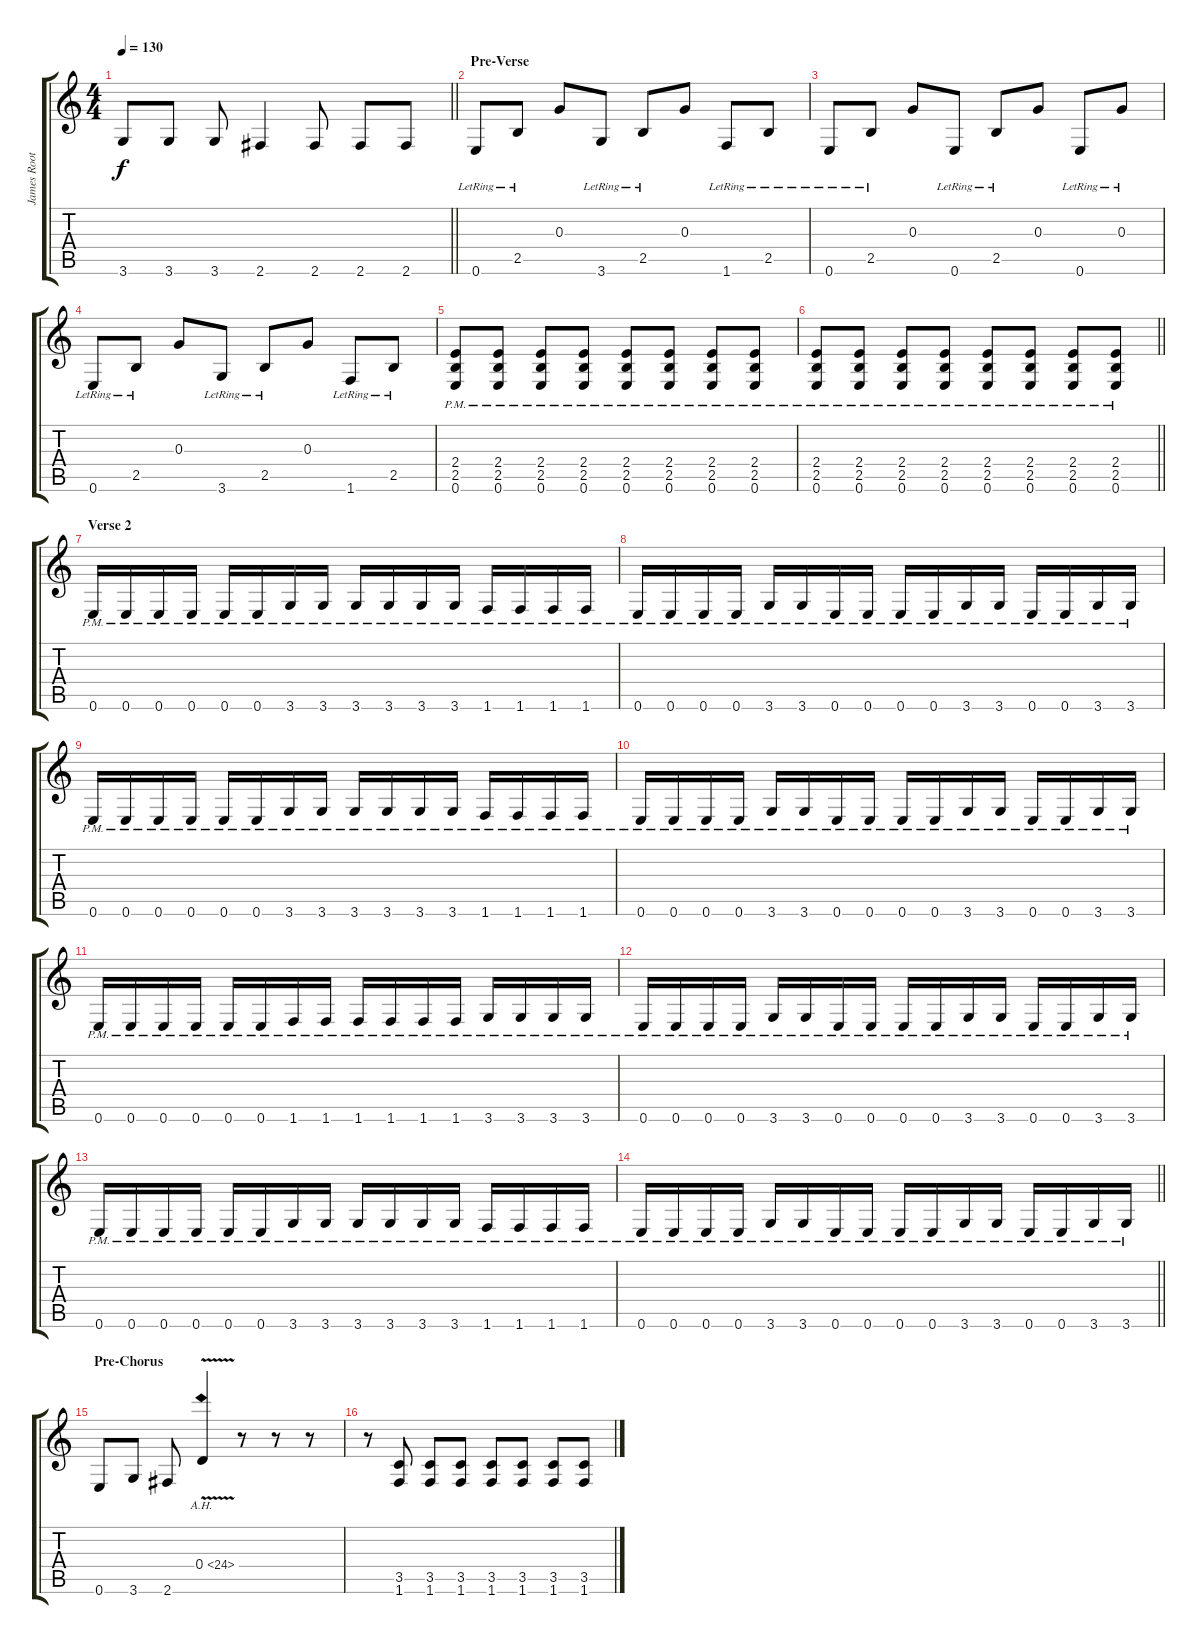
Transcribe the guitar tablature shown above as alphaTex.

\track ("James Root" "James Root") {instrument overdrivenguitar}
\staff {score tabs}
\tuning (E4 B3 G3 D3 A2 E2) {hide}
\ts (4 4)
\tempo 130
\clef g2
\barLineRight lightlight
\ks c
3.6.8{dy f} 3.6.8 3.6.8 2.6.4 2.6.8 2.6.8 2.6.8 |
\section ("" "Pre-Verse")
0.6{lr}.8 2.5{lr}.8 0.3.8 3.6{lr}.8 2.5{lr}.8 0.3.8 1.6{lr}.8 2.5{lr}.8 |
0.6{lr}.8 2.5{lr}.8 0.3.8 0.6{lr}.8 2.5{lr}.8 0.3.8 0.6{lr}.8 0.3{lr}.8 |
0.6{lr}.8 2.5{lr}.8 0.3.8 3.6{lr}.8 2.5{lr}.8 0.3.8 1.6{lr}.8 2.5{lr}.8 |
(2.4{pm} 2.5{pm} 0.6{pm}).8 (2.4{pm} 2.5{pm} 0.6{pm}).8 (2.4{pm} 2.5{pm} 0.6{pm}).8 (2.4{pm} 2.5{pm} 0.6{pm}).8 (2.4{pm} 2.5{pm} 0.6{pm}).8 (2.4{pm} 2.5{pm} 0.6{pm}).8 (2.4{pm} 2.5{pm} 0.6{pm}).8 (2.4{pm} 2.5{pm} 0.6{pm}).8 |
\barLineRight lightlight
(2.4{pm} 2.5{pm} 0.6{pm}).8 (2.4{pm} 2.5{pm} 0.6{pm}).8 (2.4{pm} 2.5{pm} 0.6{pm}).8 (2.4{pm} 2.5{pm} 0.6{pm}).8 (2.4{pm} 2.5{pm} 0.6{pm}).8 (2.4{pm} 2.5{pm} 0.6{pm}).8 (2.4{pm} 2.5{pm} 0.6{pm}).8 (2.4{pm} 2.5{pm} 0.6{pm}).8 |
\section ("" "Verse 2")
0.6{pm}.16 0.6{pm}.16 0.6{pm}.16 0.6{pm}.16 0.6{pm}.16 0.6{pm}.16 3.6{pm}.16 3.6{pm}.16 3.6{pm}.16 3.6{pm}.16 3.6{pm}.16 3.6{pm}.16 1.6{pm}.16 1.6{pm}.16 1.6{pm}.16 1.6{pm}.16 |
0.6{pm}.16 0.6{pm}.16 0.6{pm}.16 0.6{pm}.16 3.6{pm}.16 3.6{pm}.16 0.6{pm}.16 0.6{pm}.16 0.6{pm}.16 0.6{pm}.16 3.6{pm}.16 3.6{pm}.16 0.6{pm}.16 0.6{pm}.16 3.6{pm}.16 3.6{pm}.16 |
0.6{pm}.16 0.6{pm}.16 0.6{pm}.16 0.6{pm}.16 0.6{pm}.16 0.6{pm}.16 3.6{pm}.16 3.6{pm}.16 3.6{pm}.16 3.6{pm}.16 3.6{pm}.16 3.6{pm}.16 1.6{pm}.16 1.6{pm}.16 1.6{pm}.16 1.6{pm}.16 |
0.6{pm}.16 0.6{pm}.16 0.6{pm}.16 0.6{pm}.16 3.6{pm}.16 3.6{pm}.16 0.6{pm}.16 0.6{pm}.16 0.6{pm}.16 0.6{pm}.16 3.6{pm}.16 3.6{pm}.16 0.6{pm}.16 0.6{pm}.16 3.6{pm}.16 3.6{pm}.16 |
0.6{pm}.16 0.6{pm}.16 0.6{pm}.16 0.6{pm}.16 0.6{pm}.16 0.6{pm}.16 1.6{pm}.16 1.6{pm}.16 1.6{pm}.16 1.6{pm}.16 1.6{pm}.16 1.6{pm}.16 3.6{pm}.16 3.6{pm}.16 3.6{pm}.16 3.6{pm}.16 |
0.6{pm}.16 0.6{pm}.16 0.6{pm}.16 0.6{pm}.16 3.6{pm}.16 3.6{pm}.16 0.6{pm}.16 0.6{pm}.16 0.6{pm}.16 0.6{pm}.16 3.6{pm}.16 3.6{pm}.16 0.6{pm}.16 0.6{pm}.16 3.6{pm}.16 3.6{pm}.16 |
0.6{pm}.16 0.6{pm}.16 0.6{pm}.16 0.6{pm}.16 0.6{pm}.16 0.6{pm}.16 3.6{pm}.16 3.6{pm}.16 3.6{pm}.16 3.6{pm}.16 3.6{pm}.16 3.6{pm}.16 1.6{pm}.16 1.6{pm}.16 1.6{pm}.16 1.6{pm}.16 |
\barLineRight lightlight
0.6{pm}.16 0.6{pm}.16 0.6{pm}.16 0.6{pm}.16 3.6{pm}.16 3.6{pm}.16 0.6{pm}.16 0.6{pm}.16 0.6{pm}.16 0.6{pm}.16 3.6{pm}.16 3.6{pm}.16 0.6{pm}.16 0.6{pm}.16 3.6{pm}.16 3.6{pm}.16 |
\section ("" "Pre-Chorus")
0.6.8 3.6.8 2.6.8 0.4{ah 24 v}.4 r.8 r.8 r.8 |
r.8 (3.5 1.6).8 (3.5 1.6).8 (3.5 1.6).8 (3.5 1.6).8 (3.5 1.6).8 (3.5 1.6).8 (3.5 1.6).8
